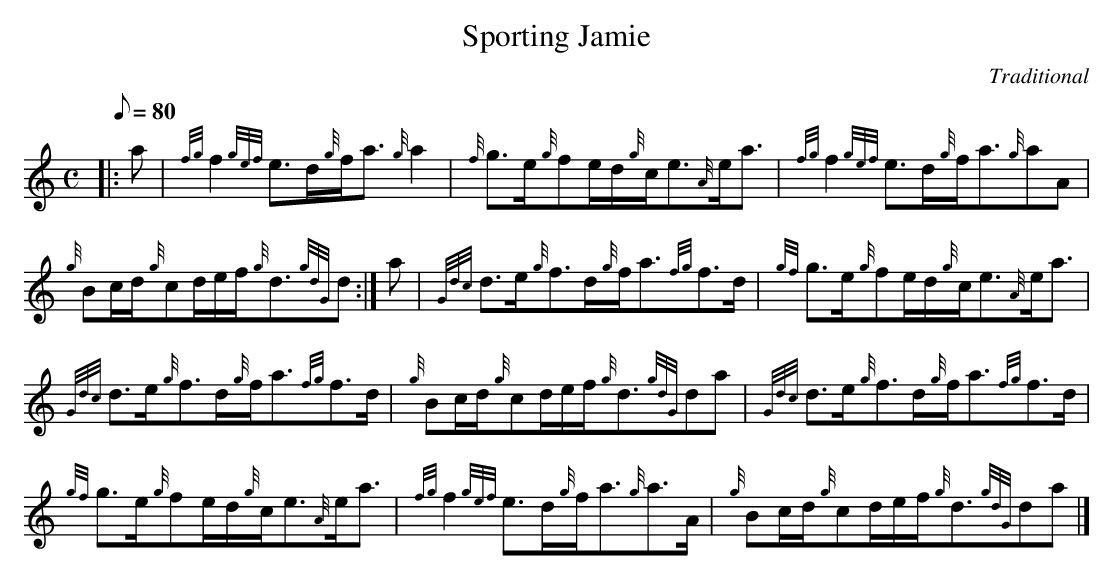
X:1
T:Sporting Jamie
M:C
L:1/8
Q:80
C:Traditional
K:HP
|: a | \
{fg}f2{gef}e3/2d/2{g}f/2a3/2{g}a2 | \
{f}g3/2e/2{g}fe/2d/2{g}c/2e3/2{A}e/2a3/2 | \
{fg}f2{gef}e3/2d/2{g}f/2a3/2{g}aA |
{g}Bc/2d/2{g}cd/2e/2f/2{g}d3/2{gdG}d :| \
a | \
{Gdc}d3/2e/2{g}f3/2d/2{g}f/2a3/2{fg}f3/2d/2 | \
{gf}g3/2e/2{g}fe/2d/2{g}c/2e3/2{A}e/2a3/2 |
{Gdc}d3/2e/2{g}f3/2d/2{g}f/2a3/2{fg}f3/2d/2 | \
{g}Bc/2d/2{g}cd/2e/2f/2{g}d3/2{gdG}da | \
{Gdc}d3/2e/2{g}f3/2d/2{g}f/2a3/2{fg}f3/2d/2 |
{gf}g3/2e/2{g}fe/2d/2{g}c/2e3/2{A}e/2a3/2 | \
{fg}f2{gef}e3/2d/2{g}f/2a3/2{g}a3/2A/2 | \
{g}Bc/2d/2{g}cd/2e/2f/2{g}d3/2{gdG}da|]
